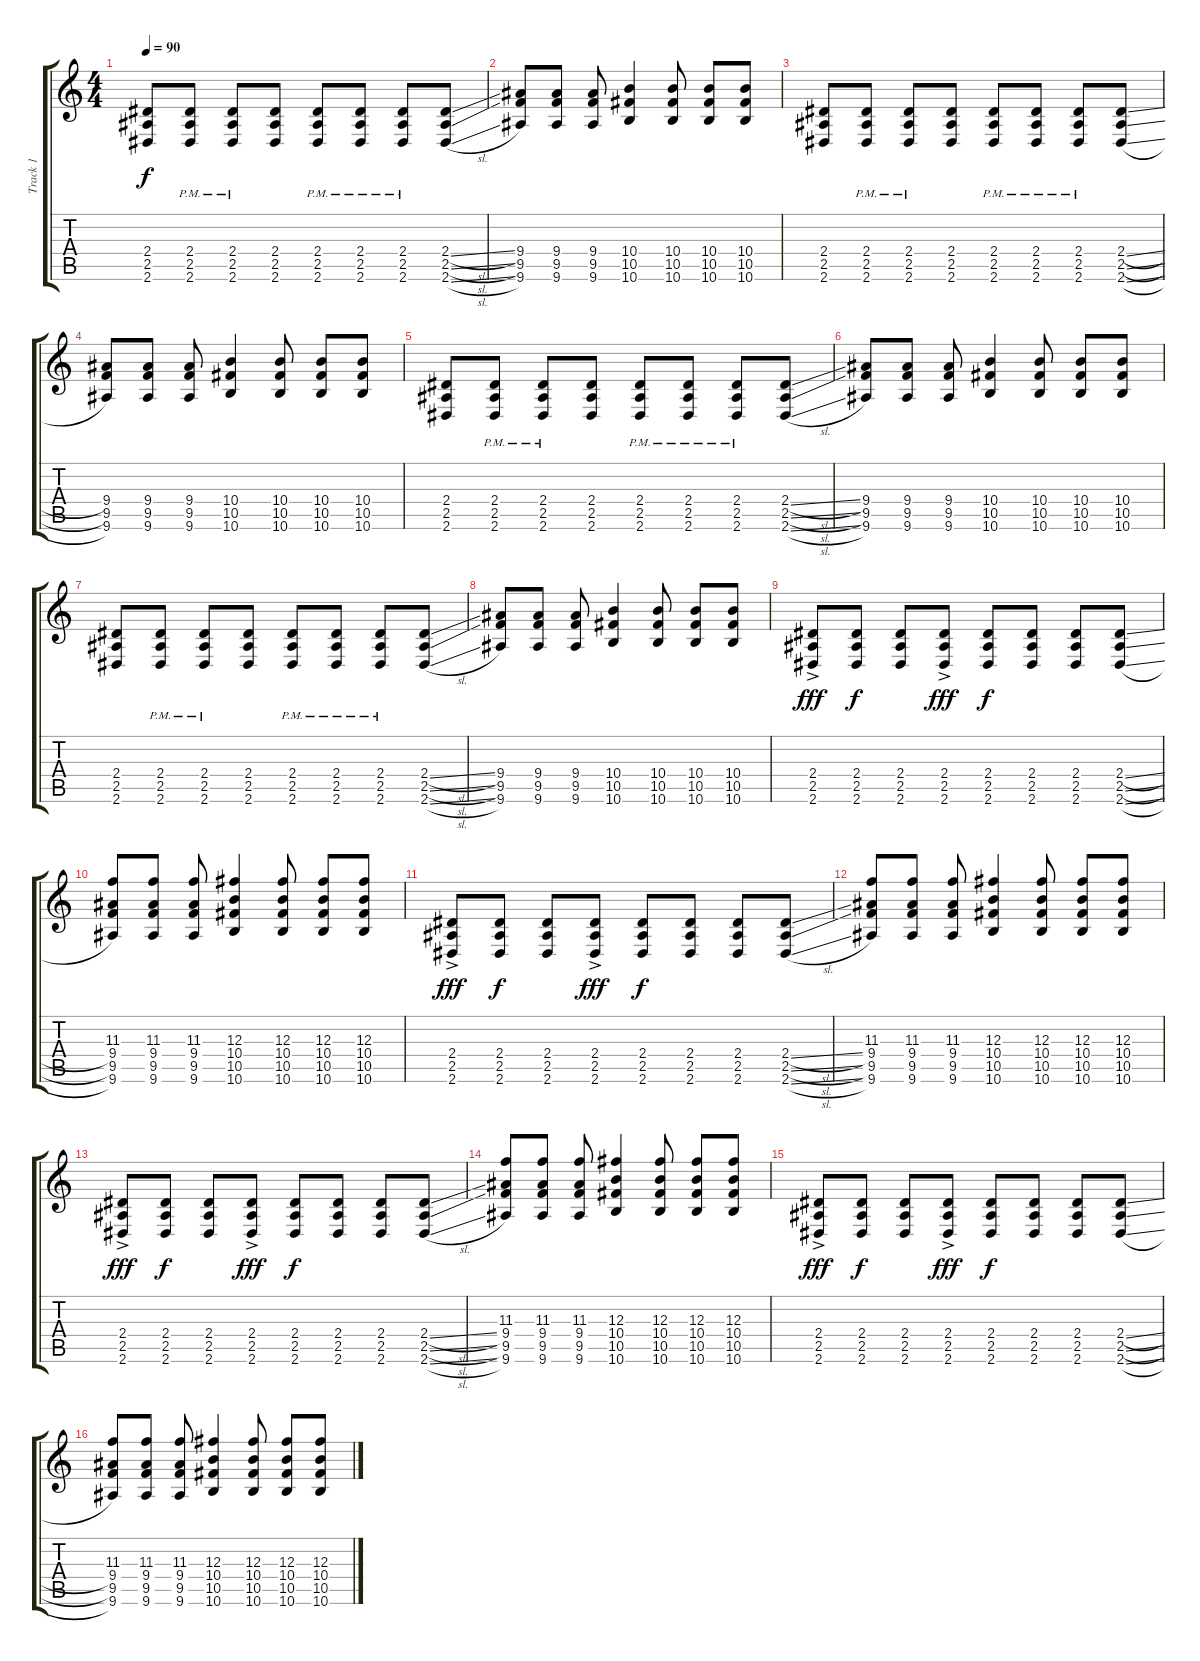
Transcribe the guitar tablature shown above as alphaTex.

\track ("Track 1" "Track 1") {instrument electricguitarclean}
\staff {score tabs}
\tuning (Eb4 Bb3 Gb3 Db3 Ab2 Db2) {hide}
\ts (4 4)
\tempo 90
\clef g2
\ks c
(2.4 2.5 2.6).8{dy f} (2.4{pm} 2.5{pm} 2.6{pm}).8 (2.4{pm} 2.5{pm} 2.6{pm}).8 (2.4 2.5 2.6).8 (2.4{pm} 2.5{pm} 2.6{pm}).8 (2.4{pm} 2.5{pm} 2.6{pm}).8 (2.4{pm} 2.5{pm} 2.6{pm}).8 (2.4{sl} 2.5{sl} 2.6{sl}).8 |
(9.4 9.5 9.6).8 (9.4 9.5 9.6).8 (9.4 9.5 9.6).8 (10.4 10.5 10.6).4 (10.4 10.5 10.6).8 (10.4 10.5 10.6).8 (10.4 10.5 10.6).8 |
(2.4 2.5 2.6).8 (2.4{pm} 2.5{pm} 2.6{pm}).8 (2.4{pm} 2.5{pm} 2.6{pm}).8 (2.4 2.5 2.6).8 (2.4{pm} 2.5{pm} 2.6{pm}).8 (2.4{pm} 2.5{pm} 2.6{pm}).8 (2.4{pm} 2.5{pm} 2.6{pm}).8 (2.4{sl} 2.5{sl} 2.6{sl}).8 |
(9.4 9.5 9.6).8 (9.4 9.5 9.6).8 (9.4 9.5 9.6).8 (10.4 10.5 10.6).4 (10.4 10.5 10.6).8 (10.4 10.5 10.6).8 (10.4 10.5 10.6).8 |
(2.4 2.5 2.6).8 (2.4{pm} 2.5{pm} 2.6{pm}).8 (2.4{pm} 2.5{pm} 2.6{pm}).8 (2.4 2.5 2.6).8 (2.4{pm} 2.5{pm} 2.6{pm}).8 (2.4{pm} 2.5{pm} 2.6{pm}).8 (2.4{pm} 2.5{pm} 2.6{pm}).8 (2.4{sl} 2.5{sl} 2.6{sl}).8 |
(9.4 9.5 9.6).8 (9.4 9.5 9.6).8 (9.4 9.5 9.6).8 (10.4 10.5 10.6).4 (10.4 10.5 10.6).8 (10.4 10.5 10.6).8 (10.4 10.5 10.6).8 |
(2.4 2.5 2.6).8 (2.4{pm} 2.5{pm} 2.6{pm}).8 (2.4{pm} 2.5{pm} 2.6{pm}).8 (2.4 2.5 2.6).8 (2.4{pm} 2.5{pm} 2.6{pm}).8 (2.4{pm} 2.5{pm} 2.6{pm}).8 (2.4{pm} 2.5{pm} 2.6{pm}).8 (2.4{sl} 2.5{sl} 2.6{sl}).8 |
(9.4 9.5 9.6).8 (9.4 9.5 9.6).8 (9.4 9.5 9.6).8 (10.4 10.5 10.6).4 (10.4 10.5 10.6).8 (10.4 10.5 10.6).8 (10.4 10.5 10.6).8 |
(2.4{ac} 2.5{ac} 2.6{ac}).8{dy fff} (2.4 2.5 2.6).8{dy f} (2.4 2.5 2.6).8 (2.4{ac} 2.5{ac} 2.6{ac}).8{dy fff} (2.4 2.5 2.6).8{dy f} (2.4 2.5 2.6).8 (2.4 2.5 2.6).8 (2.4{sl} 2.5{sl} 2.6{sl}).8 |
(11.3 9.4 9.5 9.6).8 (11.3 9.4 9.5 9.6).8 (11.3 9.4 9.5 9.6).8 (12.3 10.4 10.5 10.6).4 (12.3 10.4 10.5 10.6).8 (12.3 10.4 10.5 10.6).8 (12.3 10.4 10.5 10.6).8 |
(2.4{ac} 2.5{ac} 2.6{ac}).8{dy fff} (2.4 2.5 2.6).8{dy f} (2.4 2.5 2.6).8 (2.4{ac} 2.5{ac} 2.6{ac}).8{dy fff} (2.4 2.5 2.6).8{dy f} (2.4 2.5 2.6).8 (2.4 2.5 2.6).8 (2.4{sl} 2.5{sl} 2.6{sl}).8 |
(11.3 9.4 9.5 9.6).8 (11.3 9.4 9.5 9.6).8 (11.3 9.4 9.5 9.6).8 (12.3 10.4 10.5 10.6).4 (12.3 10.4 10.5 10.6).8 (12.3 10.4 10.5 10.6).8 (12.3 10.4 10.5 10.6).8 |
(2.4{ac} 2.5{ac} 2.6{ac}).8{dy fff} (2.4 2.5 2.6).8{dy f} (2.4 2.5 2.6).8 (2.4{ac} 2.5{ac} 2.6{ac}).8{dy fff} (2.4 2.5 2.6).8{dy f} (2.4 2.5 2.6).8 (2.4 2.5 2.6).8 (2.4{sl} 2.5{sl} 2.6{sl}).8 |
(11.3 9.4 9.5 9.6).8 (11.3 9.4 9.5 9.6).8 (11.3 9.4 9.5 9.6).8 (12.3 10.4 10.5 10.6).4 (12.3 10.4 10.5 10.6).8 (12.3 10.4 10.5 10.6).8 (12.3 10.4 10.5 10.6).8 |
(2.4{ac} 2.5{ac} 2.6{ac}).8{dy fff} (2.4 2.5 2.6).8{dy f} (2.4 2.5 2.6).8 (2.4{ac} 2.5{ac} 2.6{ac}).8{dy fff} (2.4 2.5 2.6).8{dy f} (2.4 2.5 2.6).8 (2.4 2.5 2.6).8 (2.4{sl} 2.5{sl} 2.6{sl}).8 |
(11.3 9.4 9.5 9.6).8 (11.3 9.4 9.5 9.6).8 (11.3 9.4 9.5 9.6).8 (12.3 10.4 10.5 10.6).4 (12.3 10.4 10.5 10.6).8 (12.3 10.4 10.5 10.6).8 (12.3 10.4 10.5 10.6).8
